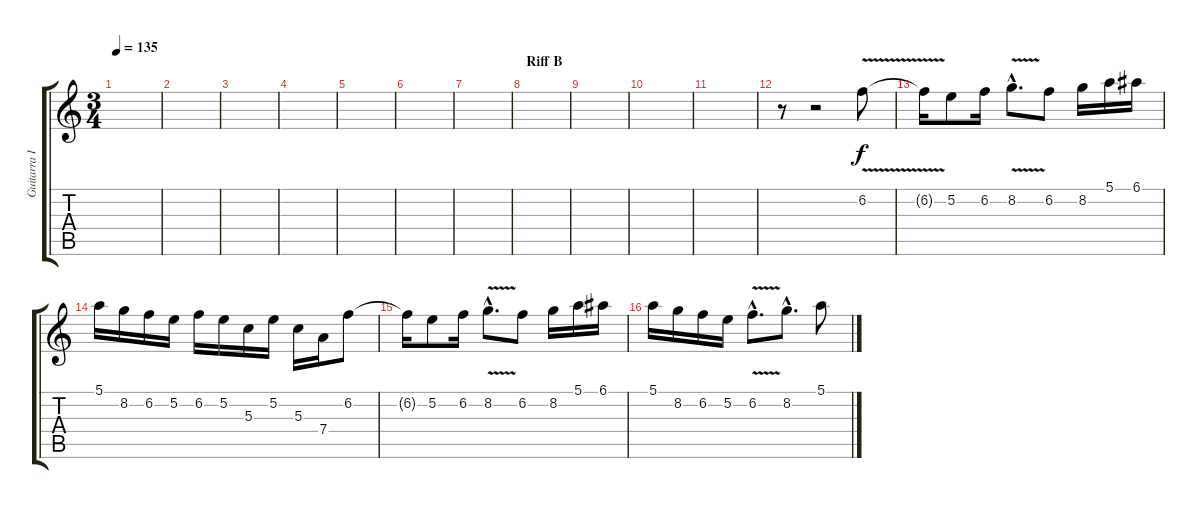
\track ("Guitarra IV" "Guitarra I") {instrument distortionguitar}
\staff {score tabs}
\tuning (E4 B3 G3 D3 A2 E2) {hide}
\ts (3 4)
\tempo 135
\clef g2
\ks c
|
|
|
|
|
|
|
\section ("" "Riff B")
|
|
|
|
r.8 r.2 6.2{v}.8 |
6.2{t}.16 5.2.8 6.2.16 8.2{v hac}.8{d} 6.2.8 8.2.16 5.1.16 6.1.16 |
5.1.16 8.2.16 6.2.16 5.2.16 6.2.16 5.2.16 5.3.16 5.2.16 5.3.16 7.4.16 6.2.8 |
6.2{t}.16 5.2.8 6.2.16 8.2{v hac}.8{d} 6.2.8 8.2.16 5.1.16 6.1.16 |
5.1.16 8.2.16 6.2.16 5.2.16 6.2{v hac}.8{d} 8.2{hac}.8{d} 5.1.8
